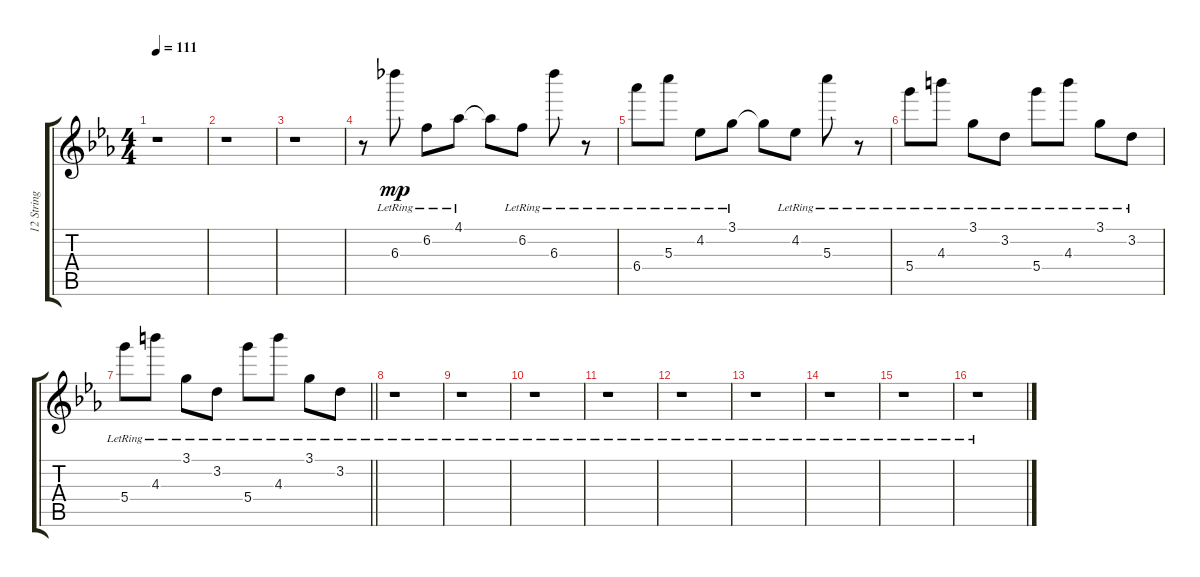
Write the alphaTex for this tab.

\track ("12 String Acoustic" "12 String ") {instrument acousticguitarsteel}
\staff {score tabs}
\tuning (E4 B3 G5 D5 A4 E4) {hide}
\ts (4 4)
\tempo 111
\clef g2
\ks eb
r.1{dy mf} |
r.1 |
r.1 |
r.8 6.3{lr}.8{dy mp} 6.2{lr}.8 4.1{lr}.8 4.1{t}.8 6.2{lr}.8 6.3{lr}.8 r.8 |
6.4{lr}.8 5.3{lr}.8 4.2{lr}.8 3.1{lr}.8 3.1{t}.8 4.2{lr}.8 5.3{lr}.8 r.8 |
5.4{lr}.8 4.3{lr}.8 3.1{lr}.8 3.2{lr}.8 5.4{lr}.8 4.3{lr}.8 3.1{lr}.8 3.2{lr}.8 |
\barLineRight lightlight
5.4{lr}.8 4.3{lr}.8 3.1{lr}.8 3.2{lr}.8 5.4{lr}.8 4.3{lr}.8 3.1{lr}.8 3.2{lr}.8 |
r.1 |
r.1 |
r.1 |
r.1 |
r.1 |
r.1 |
r.1 |
r.1 |
r.1
